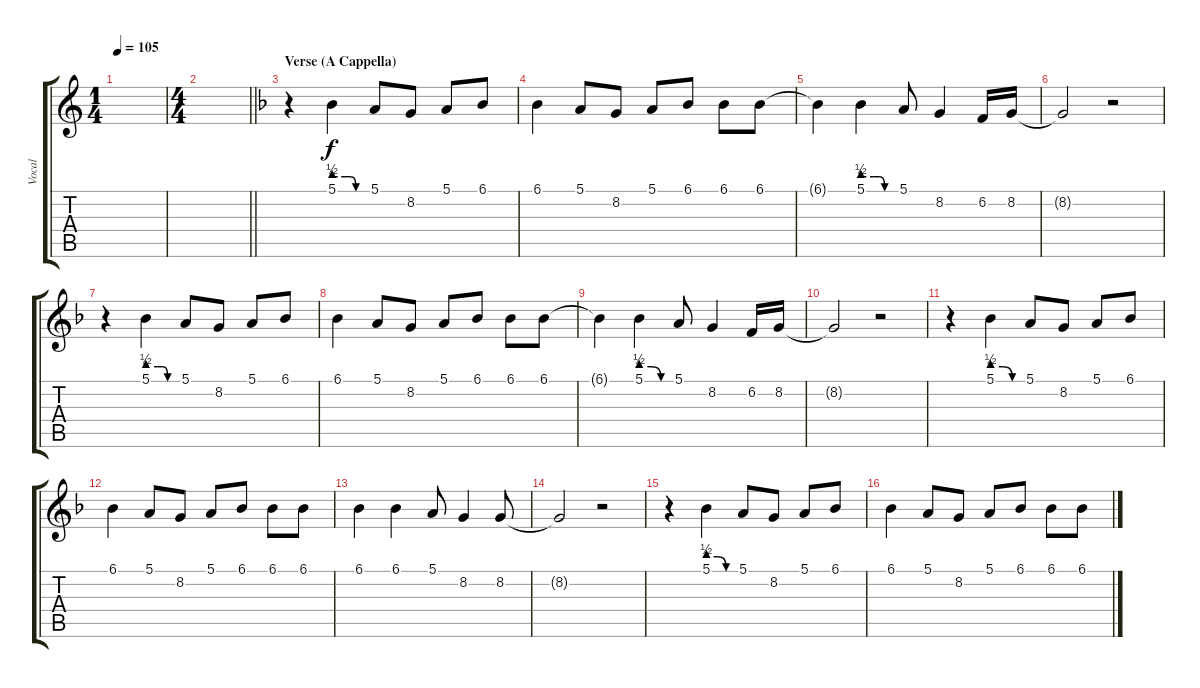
\track ("Vocal" "Vocal") {instrument altosax}
\staff {score tabs}
\tuning (E4 B3 G3 D3 A2 E2) {hide}
\ts (1 4)
\tempo 105
\clef g2
\ks c
|
\ts (4 4)
\barLineRight lightlight
|
\section ("" "Verse (A Cappella)")
\ks f
r.4 5.1{be (custom 0 2 20 2 30 2 40 0 60 0)}.4 5.1.8 8.2.8 5.1.8 6.1.8 |
6.1.4 5.1.8 8.2.8 5.1.8 6.1.8 6.1.8 6.1.8 |
6.1{t}.4 5.1{be (custom 0 2 20 2 30 2 40 0 60 0)}.4 5.1.8 8.2.4 6.2.16 8.2.16 |
8.2{t}.2 r.2 |
r.4 5.1{be (custom 0 2 20 2 30 2 40 0 60 0)}.4 5.1.8 8.2.8 5.1.8 6.1.8 |
6.1.4 5.1.8 8.2.8 5.1.8 6.1.8 6.1.8 6.1.8 |
6.1{t}.4 5.1{be (custom 0 2 20 2 40 0 60 0)}.4 5.1.8 8.2.4 6.2.16 8.2.16 |
8.2{t}.2 r.2 |
r.4 5.1{be (custom 0 2 20 2 40 0 60 0)}.4 5.1.8 8.2.8 5.1.8 6.1.8 |
6.1.4 5.1.8 8.2.8 5.1.8 6.1.8 6.1.8 6.1.8 |
6.1.4 6.1.4 5.1.8 8.2.4 8.2.8 |
8.2{t}.2 r.2 |
r.4 5.1{be (custom 0 2 20 2 40 0 60 0)}.4 5.1.8 8.2.8 5.1.8 6.1.8 |
6.1.4 5.1.8 8.2.8 5.1.8 6.1.8 6.1.8 6.1.8
